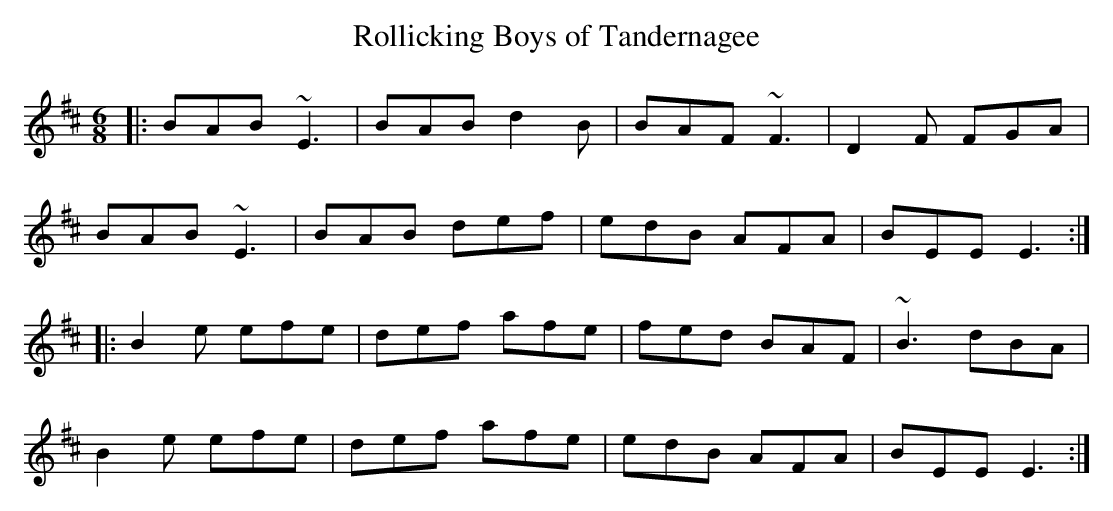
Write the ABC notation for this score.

X:1
T:Rollicking Boys of Tandernagee
M:6/8
K:Edor
|: BAB ~E3 | BAB d2B | BAF ~F3 | D2F FGA |
BAB ~E3 | BAB def | edB AFA | BEE E3 :|
|: B2e efe | def afe | fed BAF | ~B3 dBA |
B2e efe | def afe | edB AFA | BEE E3 :|
